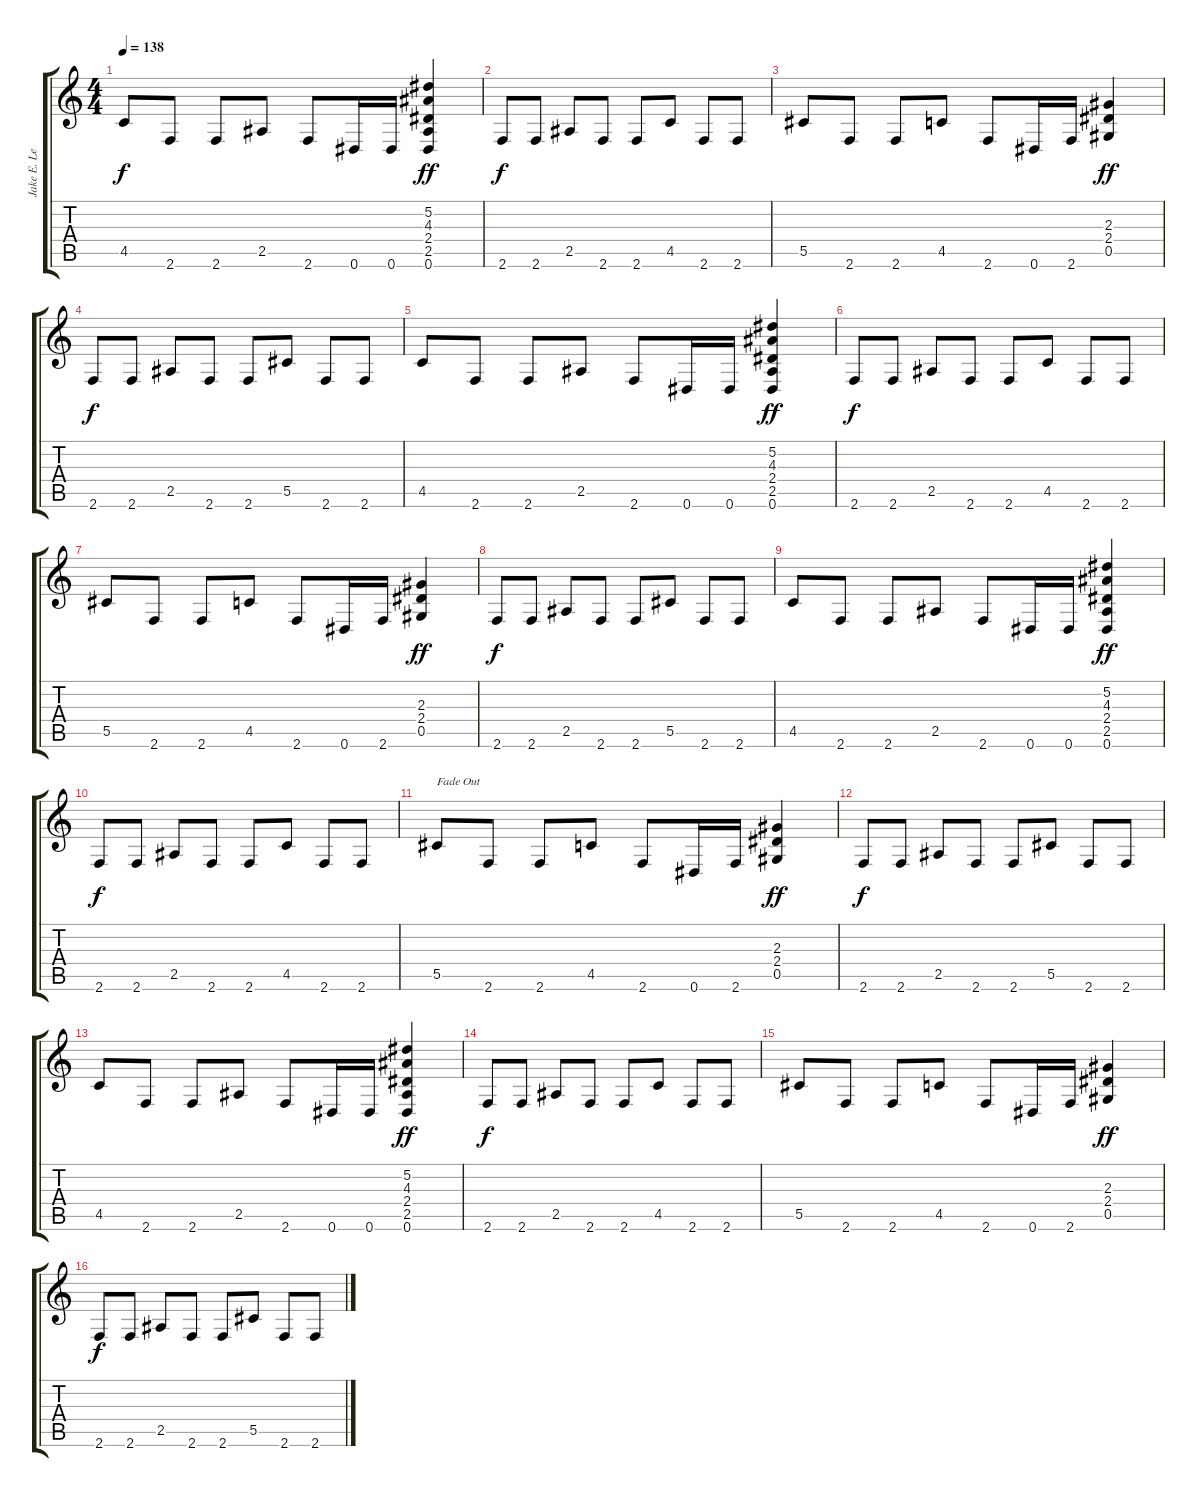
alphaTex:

\track ("Jake E. Lee" "Jake E. Le") {instrument overdrivenguitar}
\staff {score tabs}
\tuning (Eb4 Bb3 Gb3 Db3 Ab2 Eb2) {hide}
\ts (4 4)
\tempo 138
\clef g2
\ks c
4.5.8{dy f} 2.6.8 2.6.8 2.5.8 2.6.8 0.6.16 0.6.16 (5.2 4.3 2.4 2.5 0.6).4{dy ff} |
2.6.8{dy f} 2.6.8 2.5.8 2.6.8 2.6.8 4.5.8 2.6.8 2.6.8 |
5.5.8 2.6.8 2.6.8 4.5.8 2.6.8 0.6.16 2.6.16 (2.3 2.4 0.5).4{dy ff} |
2.6.8{dy f} 2.6.8 2.5.8 2.6.8 2.6.8 5.5.8 2.6.8 2.6.8 |
4.5.8 2.6.8 2.6.8 2.5.8 2.6.8 0.6.16 0.6.16 (5.2 4.3 2.4 2.5 0.6).4{dy ff} |
2.6.8{dy f} 2.6.8 2.5.8 2.6.8 2.6.8 4.5.8 2.6.8 2.6.8 |
5.5.8 2.6.8 2.6.8 4.5.8 2.6.8 0.6.16 2.6.16 (2.3 2.4 0.5).4{dy ff} |
2.6.8{dy f} 2.6.8 2.5.8 2.6.8 2.6.8 5.5.8 2.6.8 2.6.8 |
4.5.8 2.6.8 2.6.8 2.5.8 2.6.8 0.6.16 0.6.16 (5.2 4.3 2.4 2.5 0.6).4{dy ff} |
2.6.8{dy f} 2.6.8 2.5.8 2.6.8 2.6.8 4.5.8 2.6.8 2.6.8 |
5.5.8{txt "Fade Out" volume 9} 2.6.8 2.6.8 4.5.8 2.6.8 0.6.16 2.6.16 (2.3 2.4 0.5).4{dy ff} |
2.6.8{dy f} 2.6.8 2.5.8 2.6.8 2.6.8 5.5.8 2.6.8 2.6.8 |
4.5.8 2.6.8 2.6.8 2.5.8 2.6.8 0.6.16 0.6.16 (5.2 4.3 2.4 2.5 0.6).4{dy ff} |
2.6.8{dy f} 2.6.8 2.5.8 2.6.8 2.6.8 4.5.8 2.6.8 2.6.8 |
5.5.8 2.6.8 2.6.8 4.5.8 2.6.8 0.6.16 2.6.16 (2.3 2.4 0.5).4{dy ff} |
2.6.8{dy f} 2.6.8 2.5.8 2.6.8 2.6.8 5.5.8 2.6.8 2.6.8
